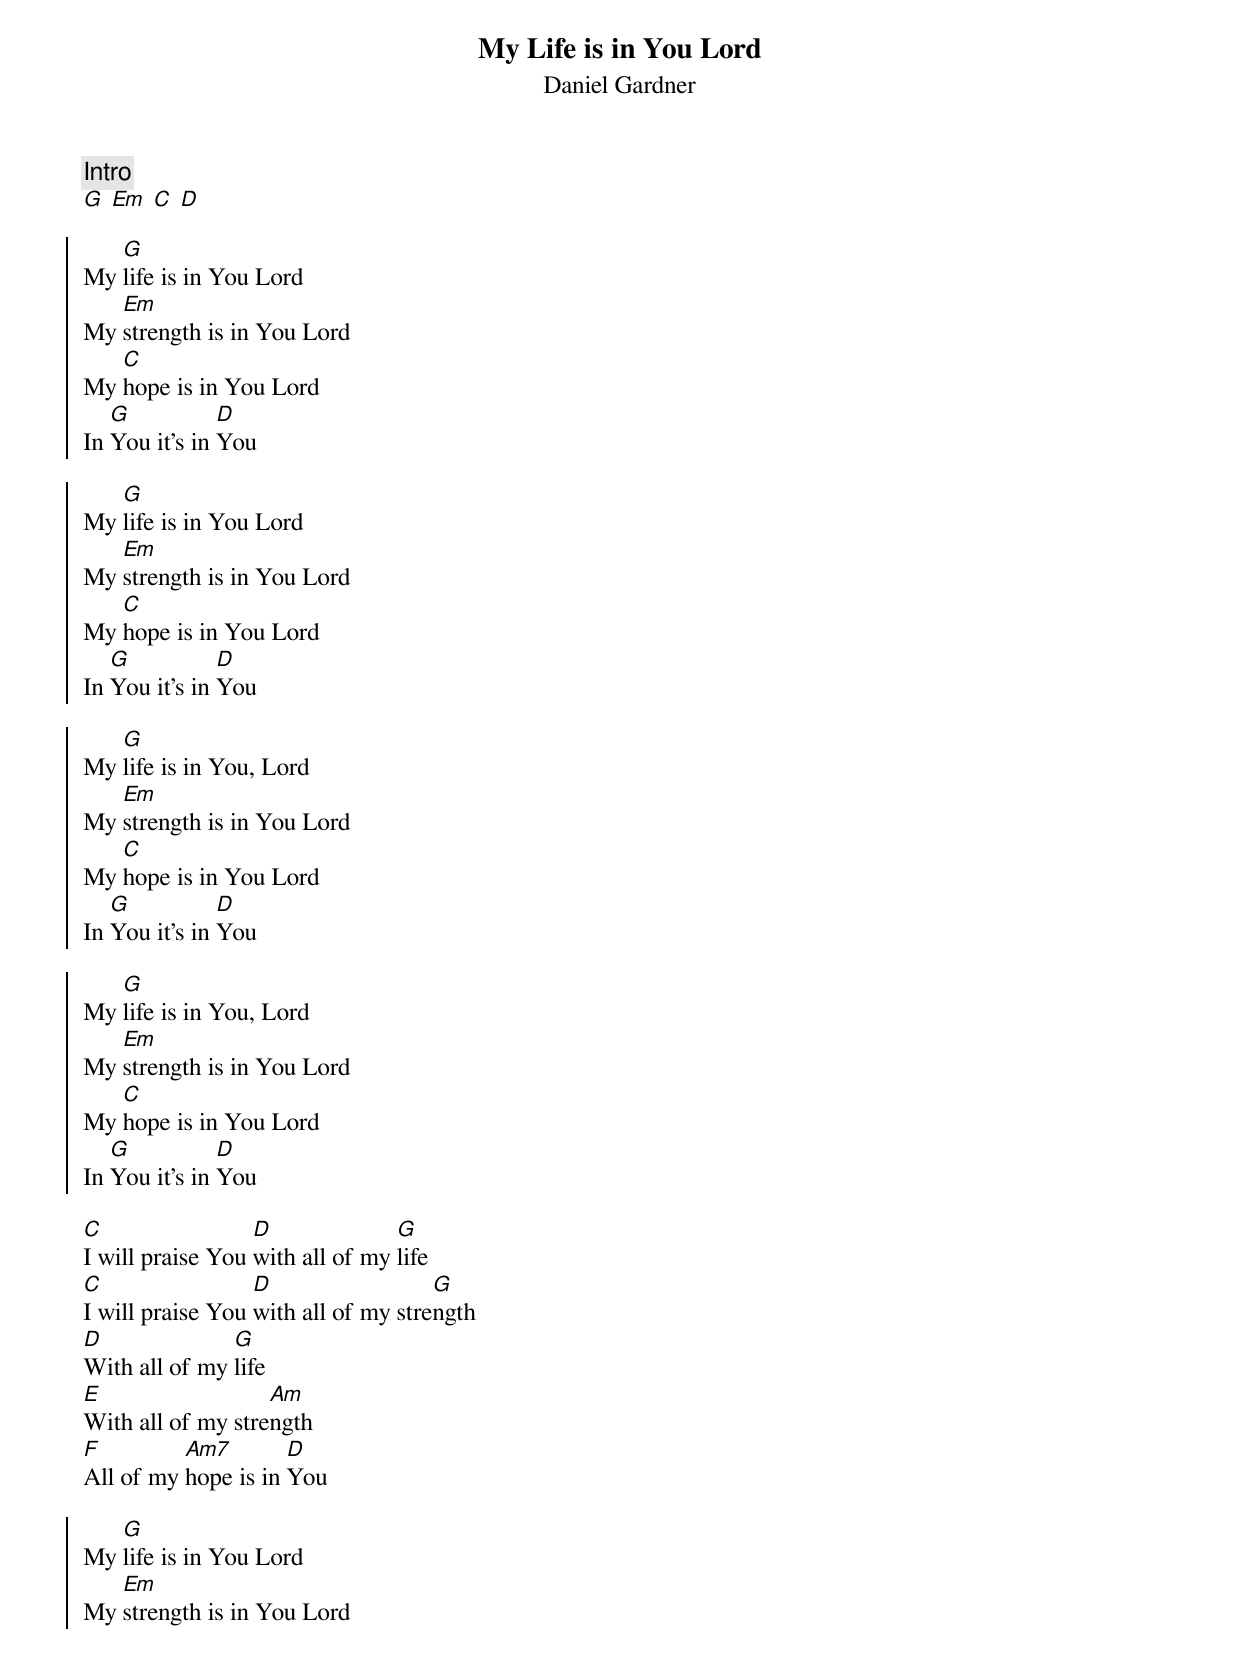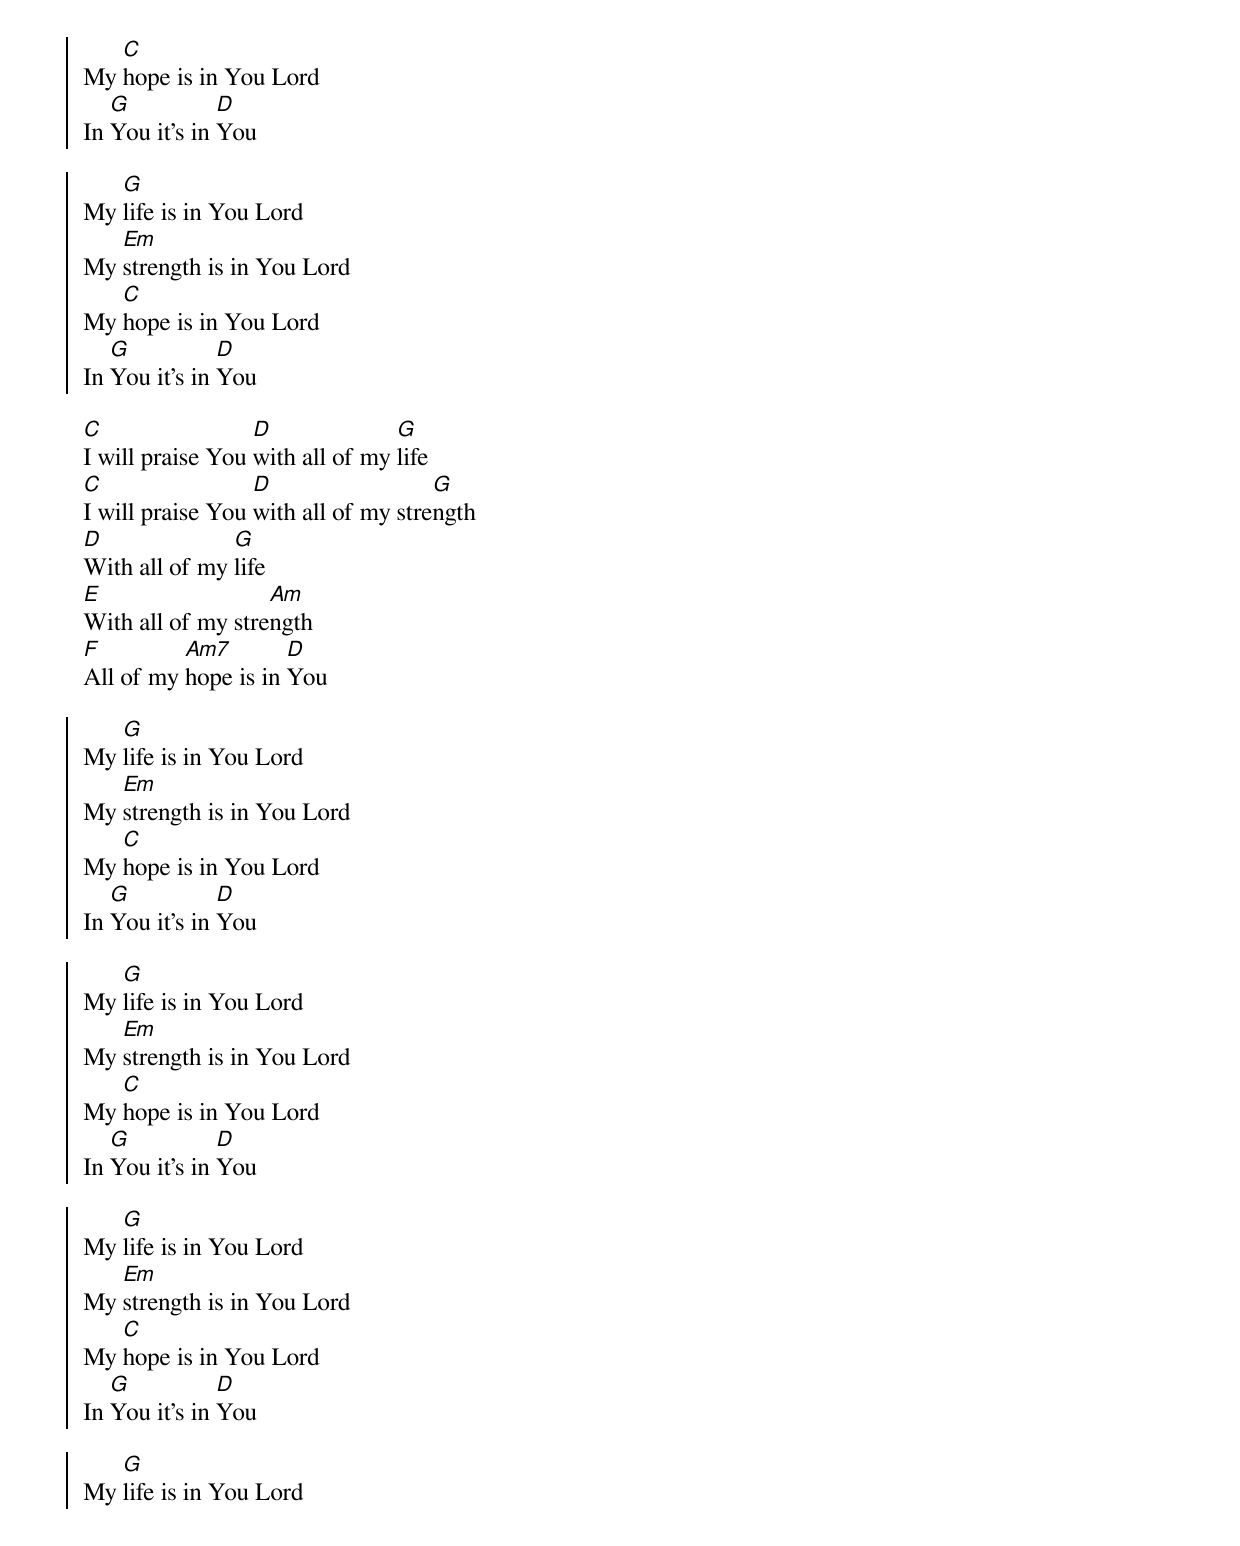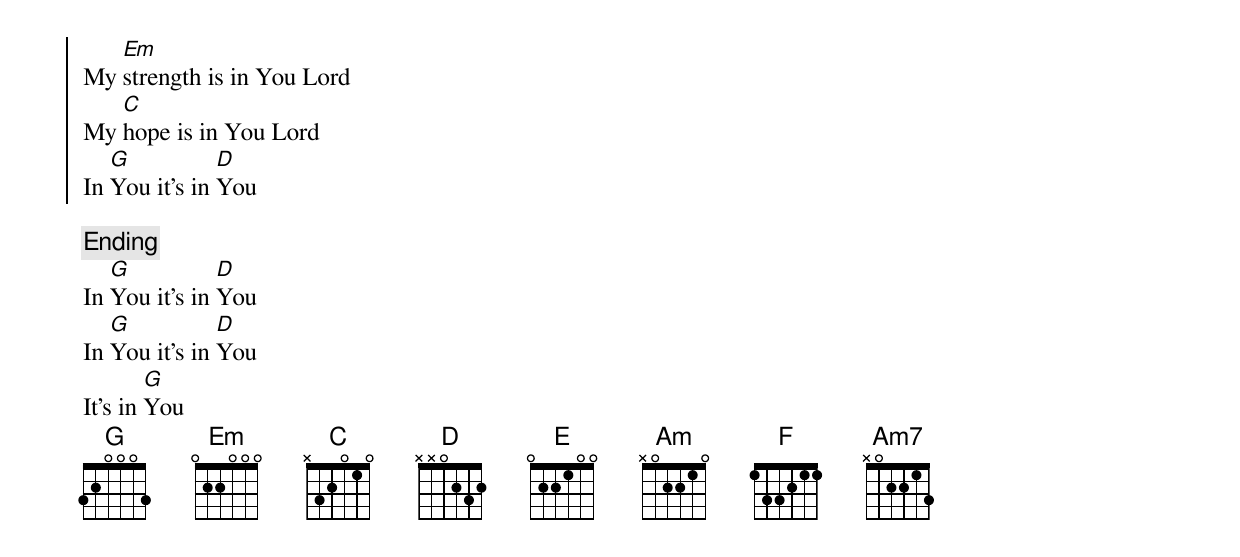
{title:My Life is in You Lord}
{subtitle:Daniel Gardner}
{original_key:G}
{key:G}
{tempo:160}
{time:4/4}
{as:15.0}

{c:Intro}
[G] [Em] [C] [D]

{soc}
My [G]life is in You Lord
My [Em]strength is in You Lord
My [C]hope is in You Lord
In [G]You it's in [D]You

My [G]life is in You Lord
My [Em]strength is in You Lord
My [C]hope is in You Lord
In [G]You it's in [D]You

My [G]life is in You, Lord
My [Em]strength is in You Lord
My [C]hope is in You Lord
In [G]You it's in [D]You

My [G]life is in You, Lord
My [Em]strength is in You Lord
My [C]hope is in You Lord
In [G]You it's in [D]You
{eoc}

[C]I will praise You [D]with all of my [G]life
[C]I will praise You [D]with all of my stre[G]ngth
[D]With all of my [G]life
[E]With all of my stre[Am]ngth
[F]All of my [Am7]hope is in [D]You

{soc}
My [G]life is in You Lord
My [Em]strength is in You Lord
My [C]hope is in You Lord
In [G]You it's in [D]You

My [G]life is in You Lord
My [Em]strength is in You Lord
My [C]hope is in You Lord
In [G]You it's in [D]You
{eoc}

[C]I will praise You [D]with all of my [G]life
[C]I will praise You [D]with all of my stre[G]ngth
[D]With all of my [G]life
[E]With all of my stre[Am]ngth
[F]All of my [Am7]hope is in [D]You

{soc}
My [G]life is in You Lord
My [Em]strength is in You Lord
My [C]hope is in You Lord
In [G]You it's in [D]You

My [G]life is in You Lord
My [Em]strength is in You Lord
My [C]hope is in You Lord
In [G]You it's in [D]You

My [G]life is in You Lord
My [Em]strength is in You Lord
My [C]hope is in You Lord
In [G]You it's in [D]You

My [G]life is in You Lord
My [Em]strength is in You Lord
My [C]hope is in You Lord
In [G]You it's in [D]You
{eoc}

{c:Ending}
In [G]You it's in [D]You
In [G]You it's in [D]You
It's in [G]You
